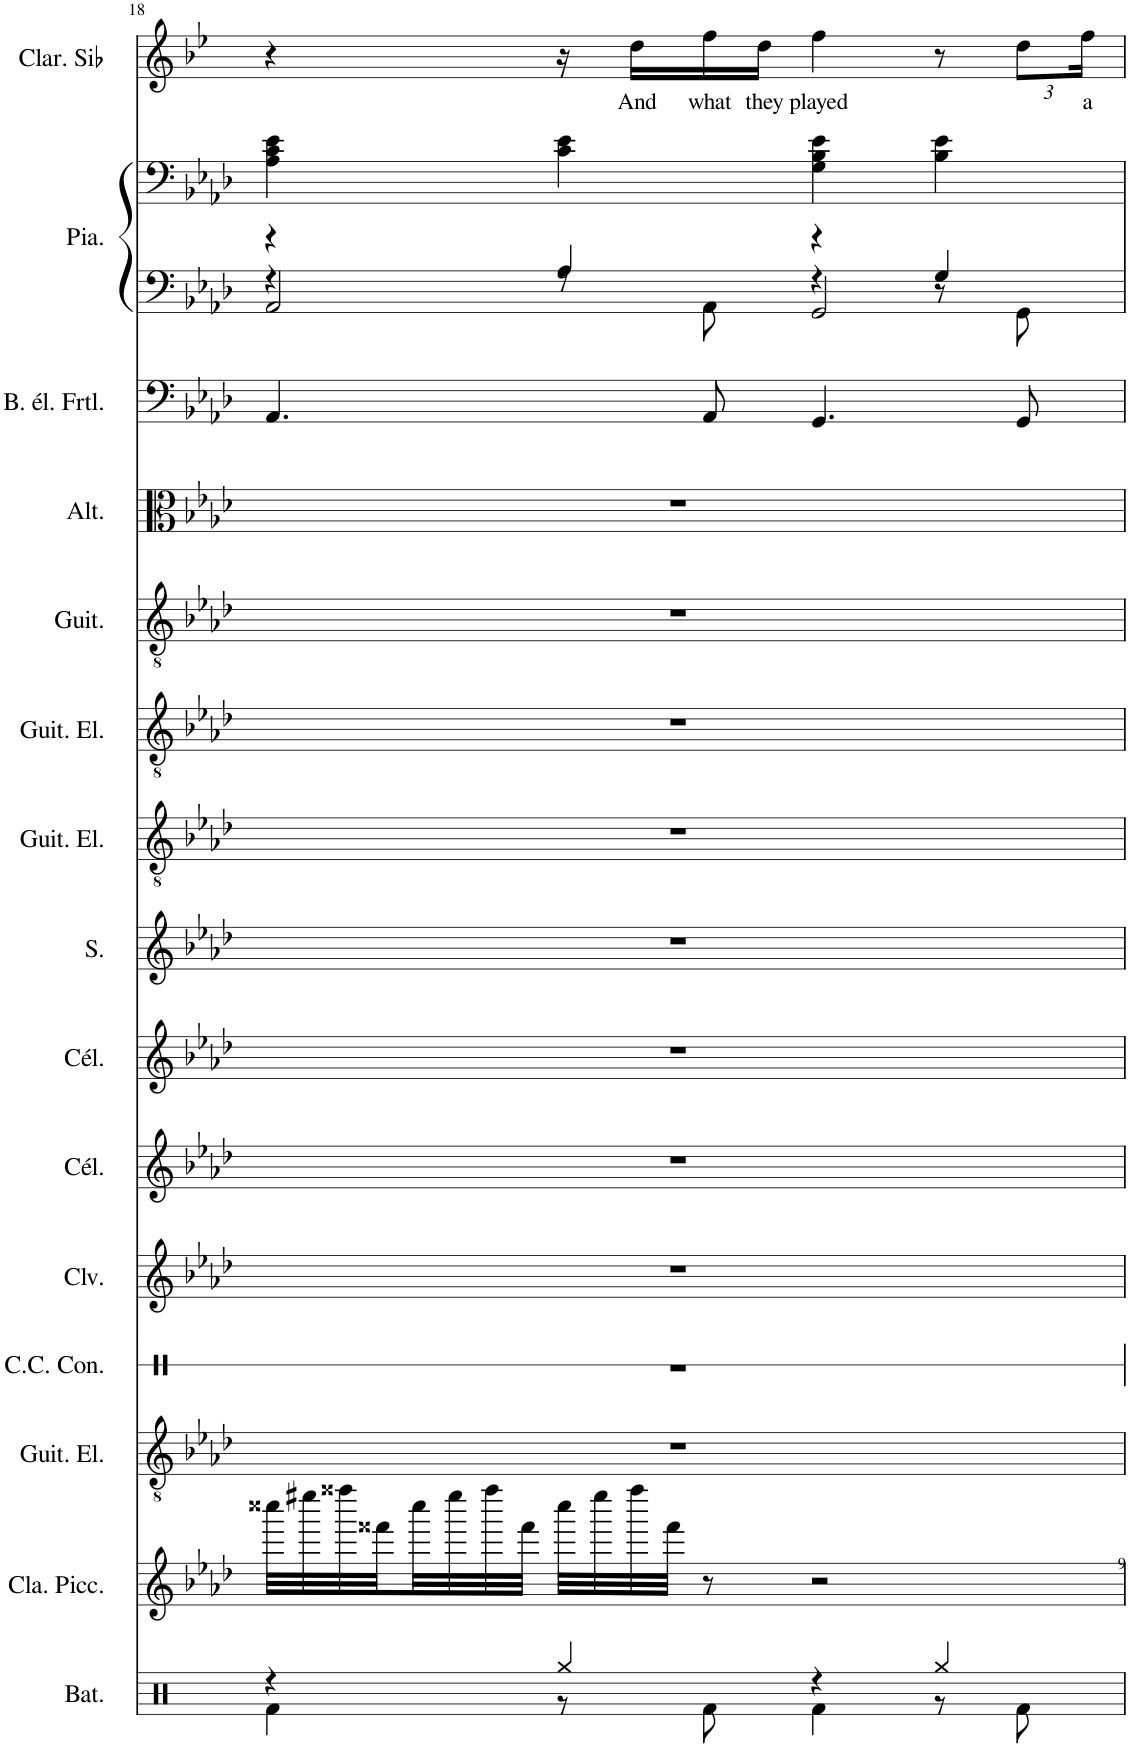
**kern	**kern	**kern	**kern	**kern	**kern	**kern	**kern	**kern	**kern	**kern	**kern	**kern	**kern	**kern	**kern	**text
*part15	*part14	*part13	*part12	*part11	*part10	*part9	*part8	*part7	*part6	*part5	*part4	*part3	*part2	*part2	*part1	*part1
*staff16	*staff15	*staff14	*staff13	*staff12	*staff11	*staff10	*staff9	*staff8	*staff7	*staff6	*staff5	*staff4	*staff3	*staff2	*staff1	*staff1
*I"Batterie, Drums	*I"Clarinette Piccolo, Clarinet Pipe	*I"Guitare électrique, Distortion Guitar	*I"Caisse claire de concert, Reverse Cymbal	*I"Clavicorde, Clavinet	*I"Célesta, Celesta	*I"Célesta, Celesta	*I"Soprano, Choir Aahs	*I"Guitare électrique, Overdriven Guitar	*I"Guitare électrique, Electric Guitar (clean)	*I"Guitare acoustique, Acoustic Guitar (steel)	*I"Altos, String Ensemble 1	*I"Basse électrique fretless, Fretless Bass	*I"Piano, Bright Acoustic Piano	*	*I"Clarinette en Sib	*
*I'Bat.	*I'Cla. Picc.	*I'Guit. El.	*I'C.C. Con.	*I'Clv.	*I'Cél.	*I'Cél.	*I'S.	*I'Guit. El.	*I'Guit. El.	*I'Guit.	*I'Alt.	*I'B. él. Frtl.	*I'Pia.	*	*I'Clar. Sib	*
!!LO:PB:g=z
*clefX	*clefG2	*clefGv2	*clefX	*clefG2	*clefG2	*clefG2	*clefG2	*clefGv2	*clefGv2	*clefGv2	*clefC3	*clefF4	*clefF4	*clefF4	*clefG2	*
*	*Trd-5c-8	*	*	*	*Trd-7c-12	*Trd-7c-12	*	*	*	*	*	*Trd7c12	*	*	*Trd1c2	*
*k[]	*k[b-e-a-d-]	*k[b-e-a-d-]	*k[b-e-a-d-]	*k[b-e-a-d-]	*k[b-e-a-d-]	*k[b-e-a-d-]	*k[b-e-a-d-]	*k[b-e-a-d-]	*k[b-e-a-d-]	*k[b-e-a-d-]	*k[b-e-a-d-]	*k[b-e-a-d-]	*k[b-e-a-d-]	*k[b-e-a-d-]	*k[b-e-]	*
*M4/4	*M4/4	*M4/4	*M4/4	*M4/4	*M4/4	*M4/4	*M4/4	*M4/4	*M4/4	*M4/4	*M4/4	*M4/4	*M4/4	*M4/4	*M4/4	*
=18	=18	=18	=18	=18	=18	=18	=18	=18	=18	=18	=18	=18	=18	=18	=18	=18
*^	*	*	*	*	*	*	*	*	*	*	*	*	*^	*	*	*
*	*	*	*	*	*	*	*	*	*	*	*	*	*	*	*^	*	*	*
4r	4Rf\	32cccc##X\LLL	1r	1r	1r	1r	1r	1r	1r	1r	1r	1r	4.AA-/	4r	4r	2AA-/	4A-\ 4c\ 4e-\	4r	.
.	.	32eeee#X\	.	.	.	.	.	.	.	.	.	.	.	.	.	.	.	.	.
.	.	32ffff##X\	.	.	.	.	.	.	.	.	.	.	.	.	.	.	.	.	.
.	.	32fff##X\	.	.	.	.	.	.	.	.	.	.	.	.	.	.	.	.	.
.	.	32cccc##\	.	.	.	.	.	.	.	.	.	.	.	.	.	.	.	.	.
.	.	32eeee#\	.	.	.	.	.	.	.	.	.	.	.	.	.	.	.	.	.
.	.	32ffff##\	.	.	.	.	.	.	.	.	.	.	.	.	.	.	.	.	.
.	.	32fff##\JJJ	.	.	.	.	.	.	.	.	.	.	.	.	.	.	.	.	.
4Rgg/	8r	32cccc##\LLL	.	.	.	.	.	.	.	.	.	.	.	4A-/	8r	.	4c\ 4e-\	16r	.
.	.	32eeee#\	.	.	.	.	.	.	.	.	.	.	.	.	.	.	.	.	.
!	!	!	!	!	!	!	!	!	!	!	!	!	!	!	!	!	!	!	!LO:LY:b
.	.	32ffff##\	.	.	.	.	.	.	.	.	.	.	.	.	.	.	.	16dd\LL	And
.	.	32fff##\JJJ	.	.	.	.	.	.	.	.	.	.	.	.	.	.	.	.	.
!	!	!	!	!	!	!	!	!	!	!	!	!	!	!	!	!	!	!	!LO:LY:b
.	8Rf\	8r	.	.	.	.	.	.	.	.	.	.	8AA-/	.	8AA-\	.	.	16ff\	what
!	!	!	!	!	!	!	!	!	!	!	!	!	!	!	!	!	!	!	!LO:LY:b
.	.	.	.	.	.	.	.	.	.	.	.	.	.	.	.	.	.	16dd\JJ	they
!	!	!	!	!	!	!	!	!	!	!	!	!	!	!	!	!	!	!	!LO:LY:b
4r	4Rf\	2r	.	.	.	.	.	.	.	.	.	.	4.GG/	4r	4r	2GG/	4G\ 4B-\ 4e-\	4ff\	played
4Rgg/	8r	.	.	.	.	.	.	.	.	.	.	.	.	4G/	8r	.	4B-\ 4e-\	8r	.
*	*	*	*	*	*	*	*	*	*	*	*	*	*	*	*	*	*	*Xbrackettup	*
.	8Rf\	.	.	.	.	.	.	.	.	.	.	.	8GG/	.	8GG\	.	.	12dd\L	.
!	!	!	!	!	!	!	!	!	!	!	!	!	!	!	!	!	!	!	!LO:LY:b
.	.	.	.	.	.	.	.	.	.	.	.	.	.	.	.	.	.	24ff\Jk	a
*v	*v	*	*	*	*	*	*	*	*	*	*	*	*	*v	*v	*v	*	*	*
=	=	=	=	=	=	=	=	=	=	=	=	=	=	=	=	=
*-	*-	*-	*-	*-	*-	*-	*-	*-	*-	*-	*-	*-	*-	*-	*-	*-
